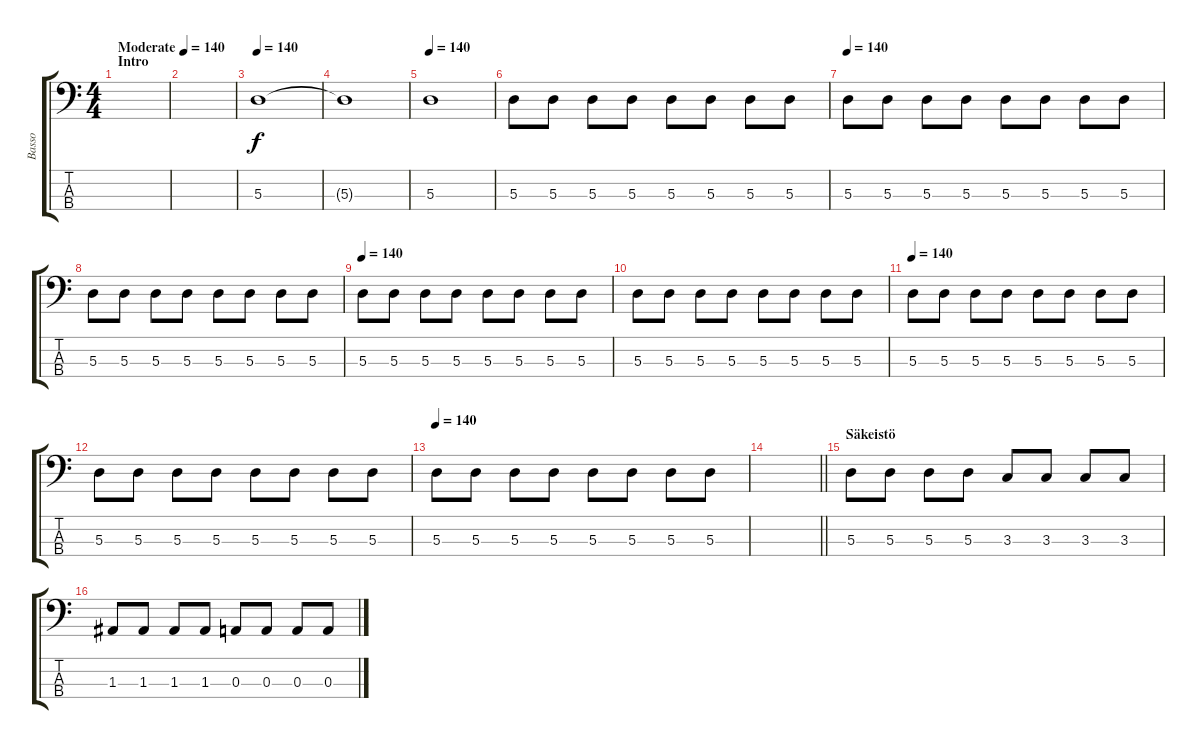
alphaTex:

\track ("Basso" "Basso") {instrument electricbassfinger}
\staff {score tabs}
\tuning (G2 D2 A1 E1) {hide}
\ts (4 4)
\section ("" "Intro")
\tempo (140 "Moderate")
\clef f4
\ks c
|
|
\tempo 140
5.3.1 |
5.3{t}.1 |
\tempo 140
5.3.1 |
5.3.8 5.3.8 5.3.8 5.3.8 5.3.8 5.3.8 5.3.8 5.3.8 |
\tempo 140
5.3.8 5.3.8 5.3.8 5.3.8 5.3.8 5.3.8 5.3.8 5.3.8 |
5.3.8 5.3.8 5.3.8 5.3.8 5.3.8 5.3.8 5.3.8 5.3.8 |
\tempo 140
5.3.8 5.3.8 5.3.8 5.3.8 5.3.8 5.3.8 5.3.8 5.3.8 |
5.3.8 5.3.8 5.3.8 5.3.8 5.3.8 5.3.8 5.3.8 5.3.8 |
\tempo 140
5.3.8 5.3.8 5.3.8 5.3.8 5.3.8 5.3.8 5.3.8 5.3.8 |
5.3.8 5.3.8 5.3.8 5.3.8 5.3.8 5.3.8 5.3.8 5.3.8 |
\tempo 140
5.3.8 5.3.8 5.3.8 5.3.8 5.3.8 5.3.8 5.3.8 5.3.8 |
\barLineRight lightlight
|
\section ("" "Säkeistö")
5.3.8 5.3.8 5.3.8 5.3.8 3.3.8 3.3.8 3.3.8 3.3.8 |
1.3.8 1.3.8 1.3.8 1.3.8 0.3.8 0.3.8 0.3.8 0.3.8
